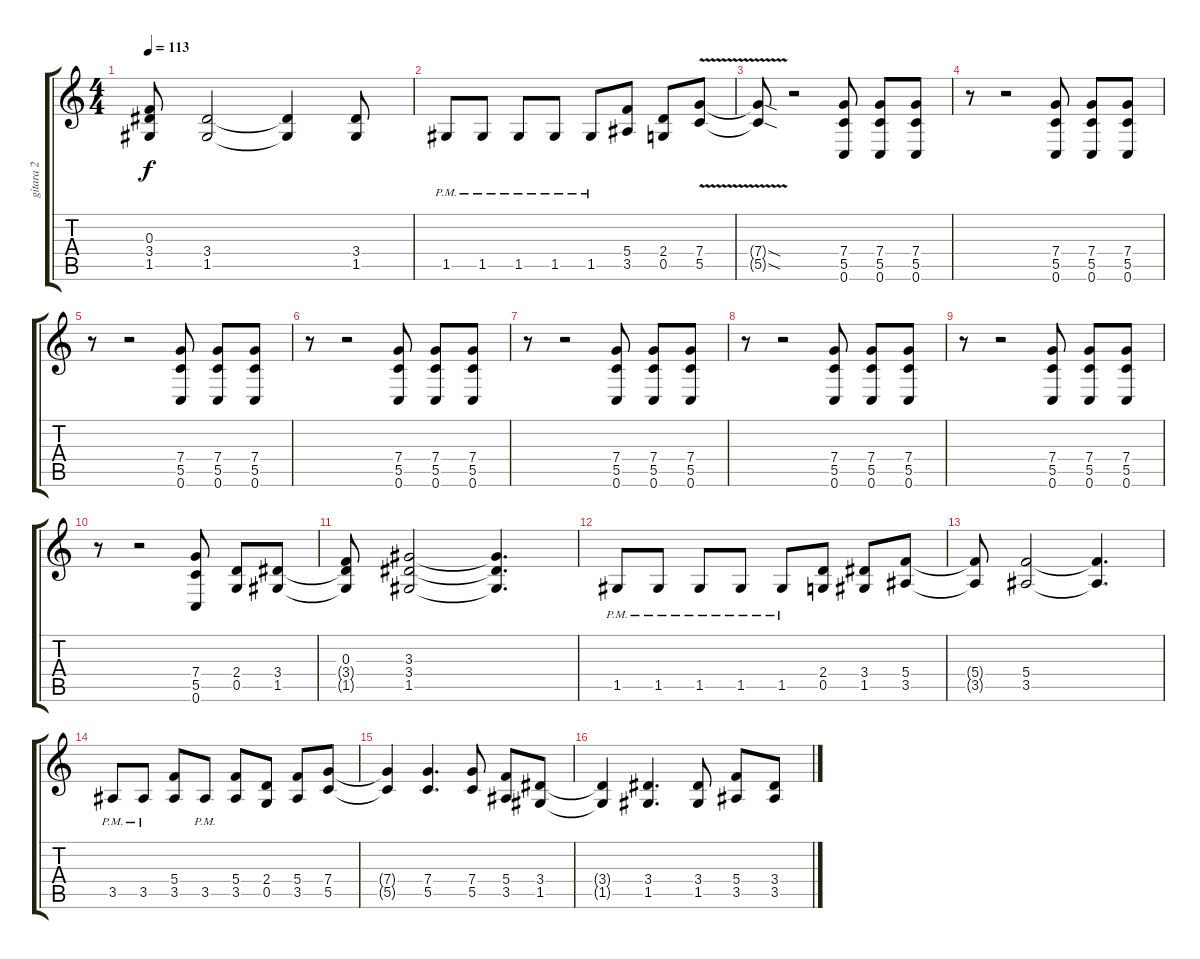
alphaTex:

\track ("gitara 2" "gitara 2") {instrument distortionguitar}
\staff {score tabs}
\tuning (D4 A3 F3 C3 G2 C2) {hide}
\ts (4 4)
\tempo 113
\clef g2
\ks c
(0.3 3.4{t} 1.5{t}).8{dy f} (3.4 1.5).2 (3.4{t} 1.5{t}).4 (3.4 1.5).8 |
1.5{pm}.8 1.5{pm}.8 1.5{pm}.8 1.5{pm}.8 1.5{pm}.8 (5.4 3.5).8 (2.4 0.5).8 (7.4{v} 5.5{v}).8 |
(7.4{sod t} 5.5{sod t}).8 r.2 (7.4 5.5 0.6).8 (7.4 5.5 0.6).8 (7.4 5.5 0.6).8 |
r.8 r.2 (7.4 5.5 0.6).8 (7.4 5.5 0.6).8 (7.4 5.5 0.6).8 |
r.8 r.2 (7.4 5.5 0.6).8 (7.4 5.5 0.6).8 (7.4 5.5 0.6).8 |
r.8 r.2 (7.4 5.5 0.6).8 (7.4 5.5 0.6).8 (7.4 5.5 0.6).8 |
r.8 r.2 (7.4 5.5 0.6).8 (7.4 5.5 0.6).8 (7.4 5.5 0.6).8 |
r.8 r.2 (7.4 5.5 0.6).8 (7.4 5.5 0.6).8 (7.4 5.5 0.6).8 |
r.8 r.2 (7.4 5.5 0.6).8 (7.4 5.5 0.6).8 (7.4 5.5 0.6).8 |
r.8 r.2 (7.4 5.5 0.6).8 (2.4 0.5).8 (3.4 1.5).8 |
(0.3 3.4{t} 1.5{t}).8 (3.3 3.4 1.5).2 (3.3{t} 3.4{t} 1.5{t}).4{d} |
1.5{pm}.8 1.5{pm}.8 1.5{pm}.8 1.5{pm}.8 1.5{pm}.8 (2.4 0.5).8 (3.4 1.5).8 (5.4 3.5).8 |
(5.4{t} 3.5{t}).8 (5.4 3.5).2 (5.4{t} 3.5{t}).4{d} |
3.5{pm}.8 3.5{pm}.8 (5.4 3.5).8 3.5{pm}.8 (5.4 3.5).8 (2.4 0.5).8 (5.4 3.5).8 (7.4 5.5).8 |
(7.4{t} 5.5{t}).4 (7.4 5.5).4{d} (7.4 5.5).8 (5.4 3.5).8 (3.4 1.5).8 |
(3.4{t} 1.5{t}).4 (3.4 1.5).4{d} (3.4 1.5).8 (5.4 3.5).8 (3.4 3.5).8
